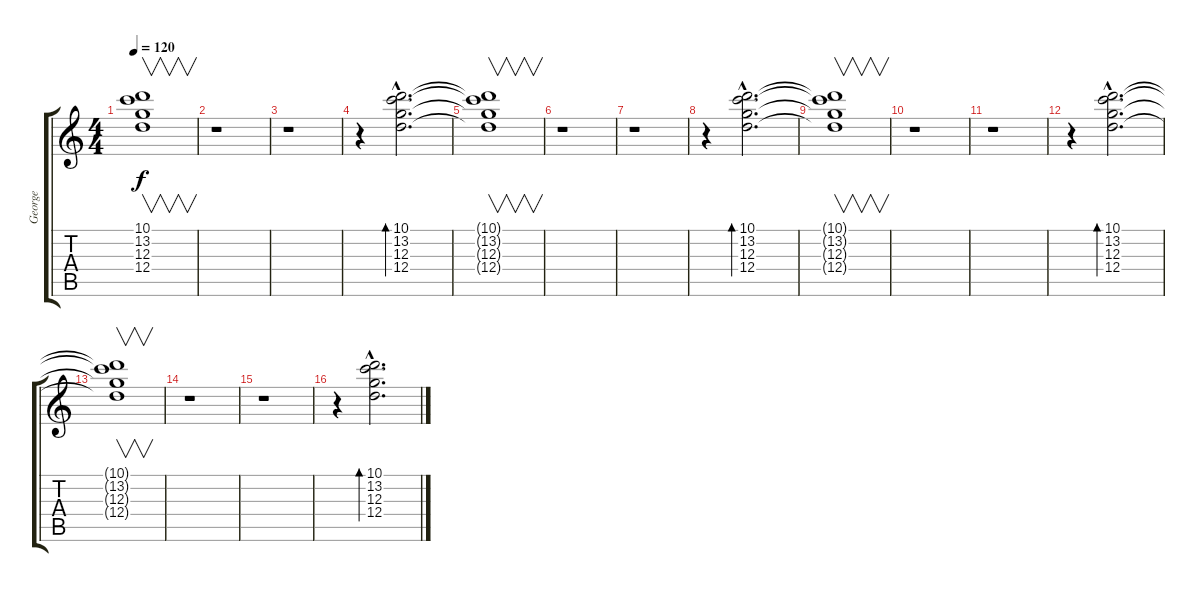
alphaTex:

\track ("George" "George") {instrument overdrivenguitar}
\staff {score tabs}
\tuning (E4 B3 G3 D3 A2 E2) {hide}
\ts (4 4)
\tempo 120
\clef g2
\ks c
(10.1{t} 13.2{t} 12.3{t} 12.4{t}).1{v dy f} |
r.1 |
r.1 |
r.4 (10.1{hac} 13.2{hac} 12.3{hac} 12.4{hac}).2{d bd 60} |
(10.1{t} 13.2{t} 12.3{t} 12.4{t}).1{v} |
r.1 |
r.1 |
r.4 (10.1{hac} 13.2{hac} 12.3{hac} 12.4{hac}).2{d bd 60} |
(10.1{t} 13.2{t} 12.3{t} 12.4{t}).1{v} |
r.1 |
r.1 |
r.4 (10.1{hac} 13.2{hac} 12.3{hac} 12.4{hac}).2{d bd 60} |
(10.1{t} 13.2{t} 12.3{t} 12.4{t}).1{v} |
r.1 |
r.1 |
r.4 (10.1{hac} 13.2{hac} 12.3{hac} 12.4{hac}).2{d bd 60}
